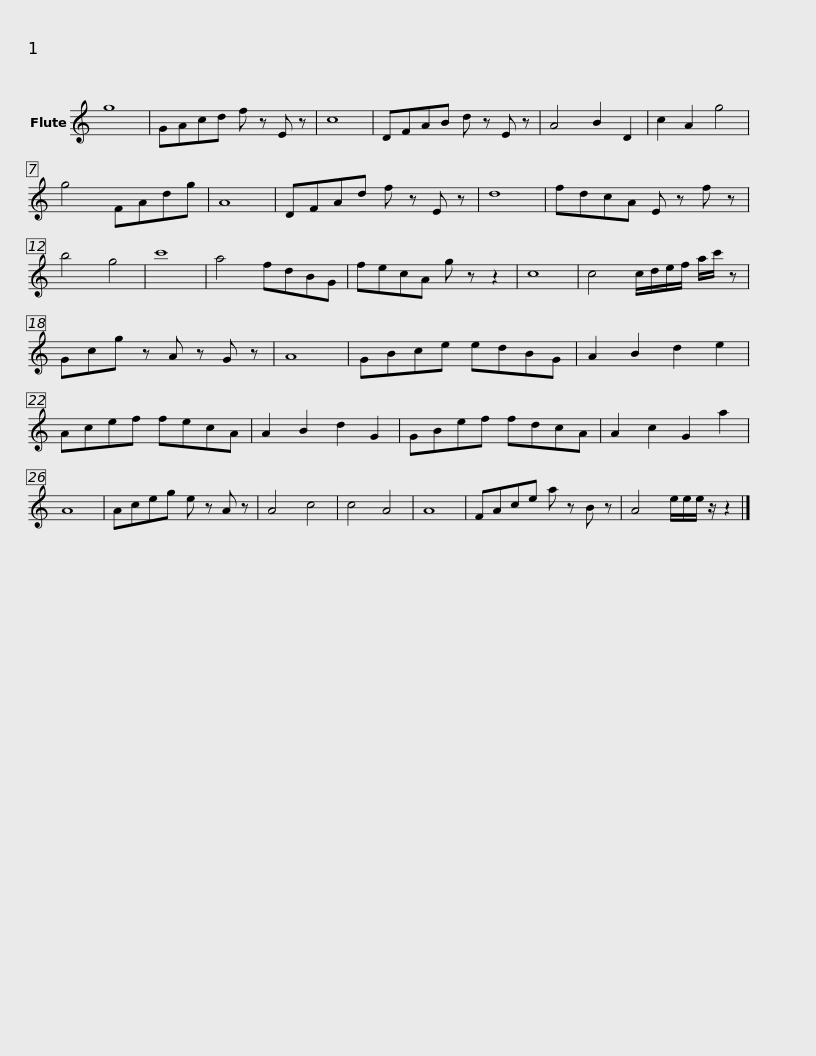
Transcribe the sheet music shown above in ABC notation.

X:1
L:1/8
M:none
I:linebreak $
K:C
V:1 treble
V:1
 g8 | GAcd f z E z | c8 | DFAB d z E z |$ A4 B2 D2 | %5
 c2 A2 g4 | g4 FAdg | A8 |$ DFAd f z E z | d8 | %10
 fdcA E z f z | b4 g4 |$ c'8 | a4 fdBG | fecA g z z2 | %15
 c8 |$ c4 c/d/e/f/ a/c'/ z | Gcg z A z G z | A8 | GBce edBG |$ %20
 A2 B2 d2 e2 | Acef fecA | A2 B2 d2 G2 | GBef fdcA | A2 c2 G2 a2 | %25
 A8 | Aceg e z A z | A4 c4 | c4 A4 | A8 |$ %30
 FAce a z B z | A4 e/e/e/ z/ z2 |] %32
